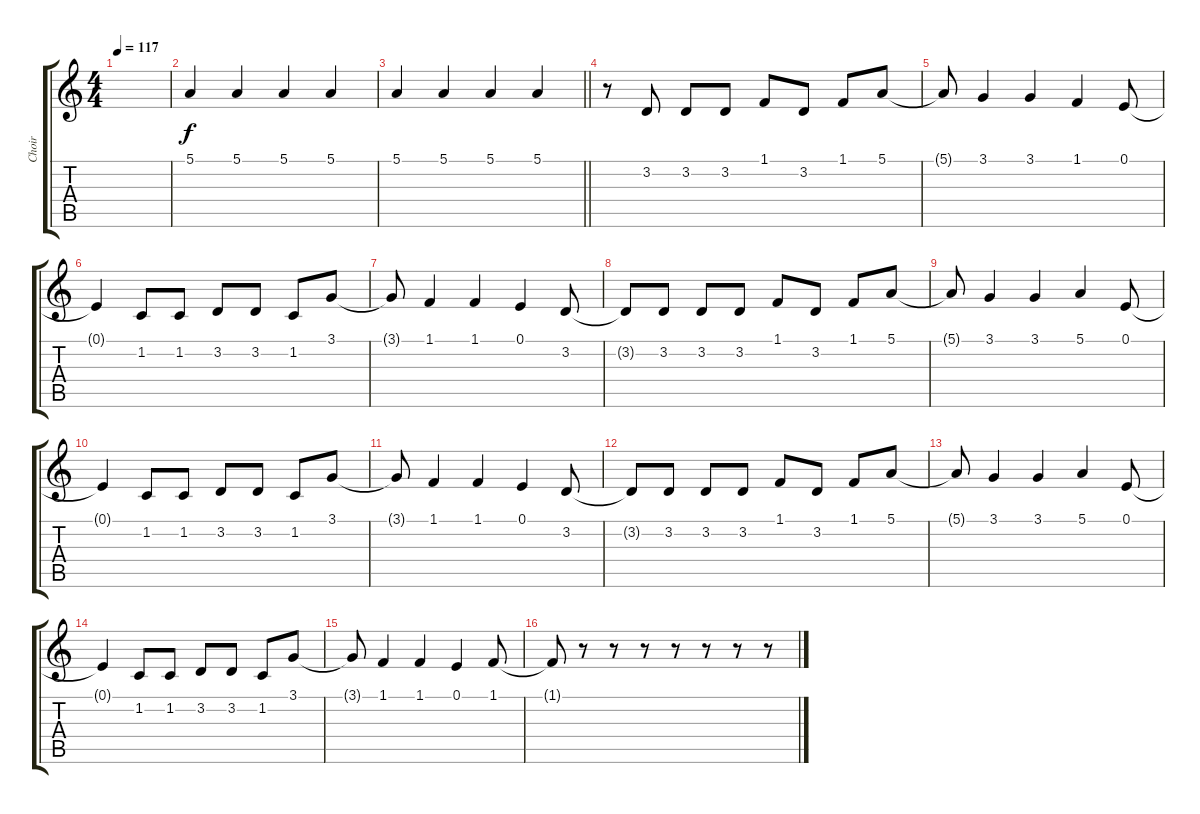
\track ("Choir" "Choir") {instrument choiraahs}
\staff {score tabs}
\tuning (E4 B3 G3 D3 A2 E2) {hide}
\ts (4 4)
\tempo 117
\clef g2
\ks c
|
5.1.4 5.1.4 5.1.4 5.1.4 |
\barLineRight lightlight
5.1.4 5.1.4 5.1.4 5.1.4 |
r.8 3.2.8 3.2.8 3.2.8 1.1.8 3.2.8 1.1.8 5.1.8 |
5.1{t}.8 3.1.4 3.1.4 1.1.4 0.1.8 |
0.1{t}.4 1.2.8 1.2.8 3.2.8 3.2.8 1.2.8 3.1.8 |
3.1{t}.8 1.1.4 1.1.4 0.1.4 3.2.8 |
3.2{t}.8 3.2.8 3.2.8 3.2.8 1.1.8 3.2.8 1.1.8 5.1.8 |
5.1{t}.8 3.1.4 3.1.4 5.1.4 0.1.8 |
0.1{t}.4 1.2.8 1.2.8 3.2.8 3.2.8 1.2.8 3.1.8 |
3.1{t}.8 1.1.4 1.1.4 0.1.4 3.2.8 |
3.2{t}.8 3.2.8 3.2.8 3.2.8 1.1.8 3.2.8 1.1.8 5.1.8 |
5.1{t}.8 3.1.4 3.1.4 5.1.4 0.1.8 |
0.1{t}.4 1.2.8 1.2.8 3.2.8 3.2.8 1.2.8 3.1.8 |
3.1{t}.8 1.1.4 1.1.4 0.1.4 1.1.8 |
1.1{t}.8 r.8 r.8 r.8 r.8 r.8 r.8 r.8
